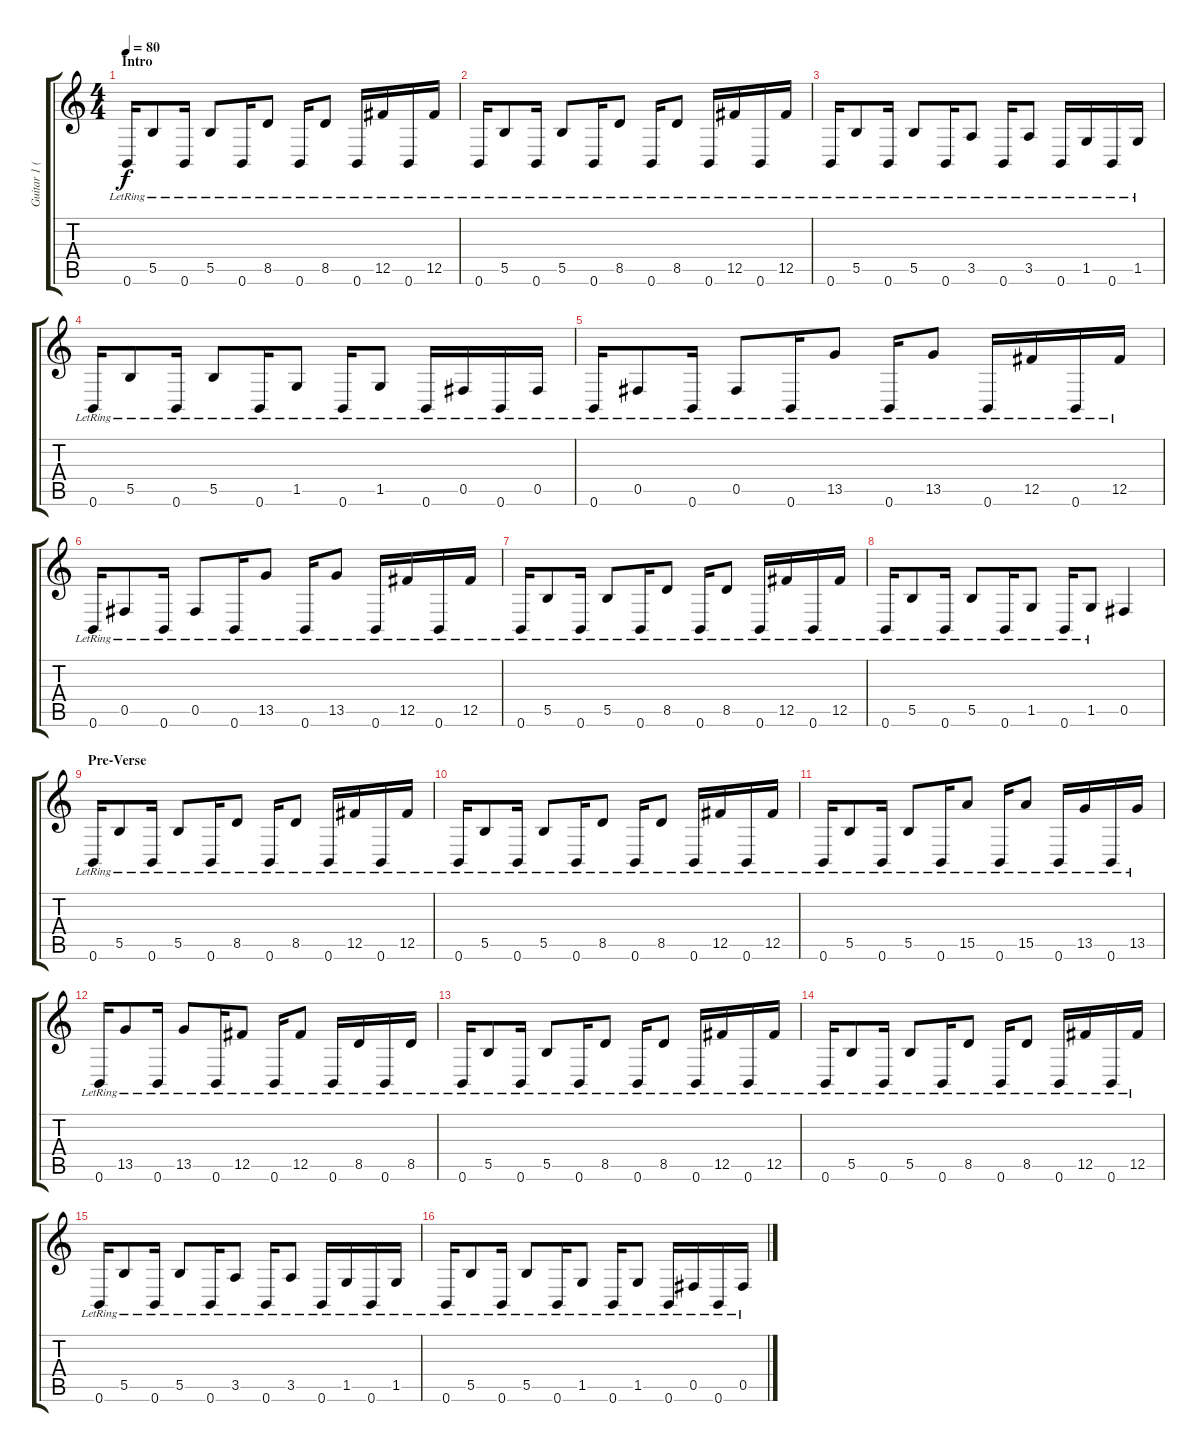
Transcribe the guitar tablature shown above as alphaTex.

\track ("Guitar 1 (M.Rohringer)" "Guitar 1 (") {instrument acousticguitarnylon}
\staff {score tabs}
\tuning (Db4 Ab3 E3 B2 Gb2 B1) {hide}
\ts (4 4)
\section ("" "Intro")
\tempo 80
\clef g2
\ks c
0.6{lr}.16{dy f balance 8 instrument acousticguitarnylon} 5.5{lr}.8 0.6{lr}.16 5.5{lr}.8 0.6{lr}.16 8.5{lr}.8 0.6{lr}.16 8.5{lr}.8 0.6{lr}.16 12.5{lr}.16 0.6{lr}.16 12.5{lr}.16 |
0.6{lr}.16 5.5{lr}.8 0.6{lr}.16 5.5{lr}.8 0.6{lr}.16 8.5{lr}.8 0.6{lr}.16 8.5{lr}.8 0.6{lr}.16 12.5{lr}.16 0.6{lr}.16 12.5{lr}.16 |
0.6{lr}.16 5.5{lr}.8 0.6{lr}.16 5.5{lr}.8 0.6{lr}.16 3.5{lr}.8 0.6{lr}.16 3.5{lr}.8 0.6{lr}.16 1.5{lr}.16 0.6{lr}.16 1.5{lr}.16 |
0.6{lr}.16 5.5{lr}.8 0.6{lr}.16 5.5{lr}.8 0.6{lr}.16 1.5{lr}.8 0.6{lr}.16 1.5{lr}.8 0.6{lr}.16 0.5{lr}.16 0.6{lr}.16 0.5{lr}.16 |
0.6{lr}.16 0.5{lr}.8 0.6{lr}.16 0.5{lr}.8 0.6{lr}.16 13.5{lr}.8 0.6{lr}.16 13.5{lr}.8 0.6{lr}.16 12.5{lr}.16 0.6{lr}.16 12.5{lr}.16 |
0.6{lr}.16 0.5{lr}.8 0.6{lr}.16 0.5{lr}.8 0.6{lr}.16 13.5{lr}.8 0.6{lr}.16 13.5{lr}.8 0.6{lr}.16 12.5{lr}.16 0.6{lr}.16 12.5{lr}.16 |
0.6{lr}.16 5.5{lr}.8 0.6{lr}.16 5.5{lr}.8 0.6{lr}.16 8.5{lr}.8 0.6{lr}.16 8.5{lr}.8 0.6{lr}.16 12.5{lr}.16 0.6{lr}.16 12.5{lr}.16 |
0.6{lr}.16 5.5{lr}.8 0.6{lr}.16 5.5{lr}.8 0.6{lr}.16 1.5{lr}.8 0.6{lr}.16 1.5{lr}.8 0.5.4 |
\section ("" "Pre-Verse")
0.6{lr}.16 5.5{lr}.8 0.6{lr}.16 5.5{lr}.8 0.6{lr}.16 8.5{lr}.8 0.6{lr}.16 8.5{lr}.8 0.6{lr}.16 12.5{lr}.16 0.6{lr}.16 12.5{lr}.16 |
0.6{lr}.16 5.5{lr}.8 0.6{lr}.16 5.5{lr}.8 0.6{lr}.16 8.5{lr}.8 0.6{lr}.16 8.5{lr}.8 0.6{lr}.16 12.5{lr}.16 0.6{lr}.16 12.5{lr}.16 |
0.6{lr}.16 5.5{lr}.8 0.6{lr}.16 5.5{lr}.8 0.6{lr}.16 15.5{lr}.8 0.6{lr}.16 15.5{lr}.8 0.6{lr}.16 13.5{lr}.16 0.6{lr}.16 13.5{lr}.16 |
0.6{lr}.16 13.5{lr}.8 0.6{lr}.16 13.5{lr}.8 0.6{lr}.16 12.5{lr}.8 0.6{lr}.16 12.5{lr}.8 0.6{lr}.16 8.5{lr}.16 0.6{lr}.16 8.5{lr}.16 |
0.6{lr}.16 5.5{lr}.8 0.6{lr}.16 5.5{lr}.8 0.6{lr}.16 8.5{lr}.8 0.6{lr}.16 8.5{lr}.8 0.6{lr}.16 12.5{lr}.16 0.6{lr}.16 12.5{lr}.16 |
0.6{lr}.16 5.5{lr}.8 0.6{lr}.16 5.5{lr}.8 0.6{lr}.16 8.5{lr}.8 0.6{lr}.16 8.5{lr}.8 0.6{lr}.16 12.5{lr}.16 0.6{lr}.16 12.5{lr}.16 |
0.6{lr}.16 5.5{lr}.8 0.6{lr}.16 5.5{lr}.8 0.6{lr}.16 3.5{lr}.8 0.6{lr}.16 3.5{lr}.8 0.6{lr}.16 1.5{lr}.16 0.6{lr}.16 1.5{lr}.16 |
0.6{lr}.16 5.5{lr}.8 0.6{lr}.16 5.5{lr}.8 0.6{lr}.16 1.5{lr}.8 0.6{lr}.16 1.5{lr}.8 0.6{lr}.16 0.5{lr}.16 0.6{lr}.16 0.5{lr}.16
